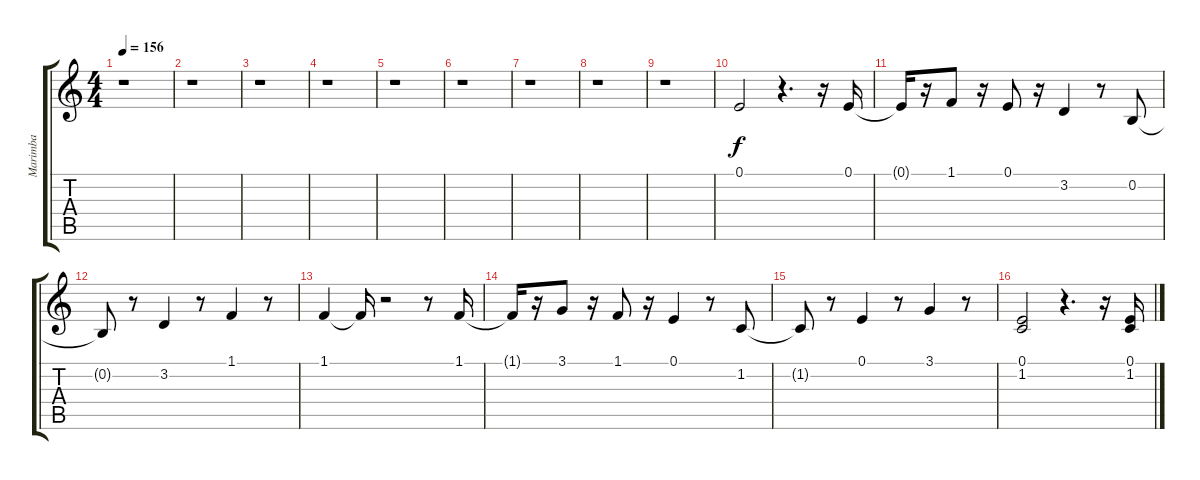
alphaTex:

\track ("Marimba" "Marimba") {instrument marimba}
\staff {score tabs}
\tuning (E4 B3 G3 D3 A2 E2) {hide}
\ts (4 4)
\tempo 156
\clef g2
\ks c
r.1{dy f} |
r.1 |
r.1 |
r.1 |
r.1 |
r.1 |
r.1 |
r.1 |
r.1 |
0.1.2 r.4{d} r.16 0.1.16 |
0.1{t}.16 r.16 1.1.8 r.16 0.1.8 r.16 3.2.4 r.8 0.2.8 |
0.2{t}.8 r.8 3.2.4 r.8 1.1.4 r.8 |
1.1.4 1.1{t}.16 r.2 r.8 1.1.16 |
1.1{t}.16 r.16 3.1.8 r.16 1.1.8 r.16 0.1.4 r.8 1.2.8 |
1.2{t}.8 r.8 0.1.4 r.8 3.1.4 r.8 |
(0.1 1.2).2 r.4{d} r.16 (0.1 1.2).16
